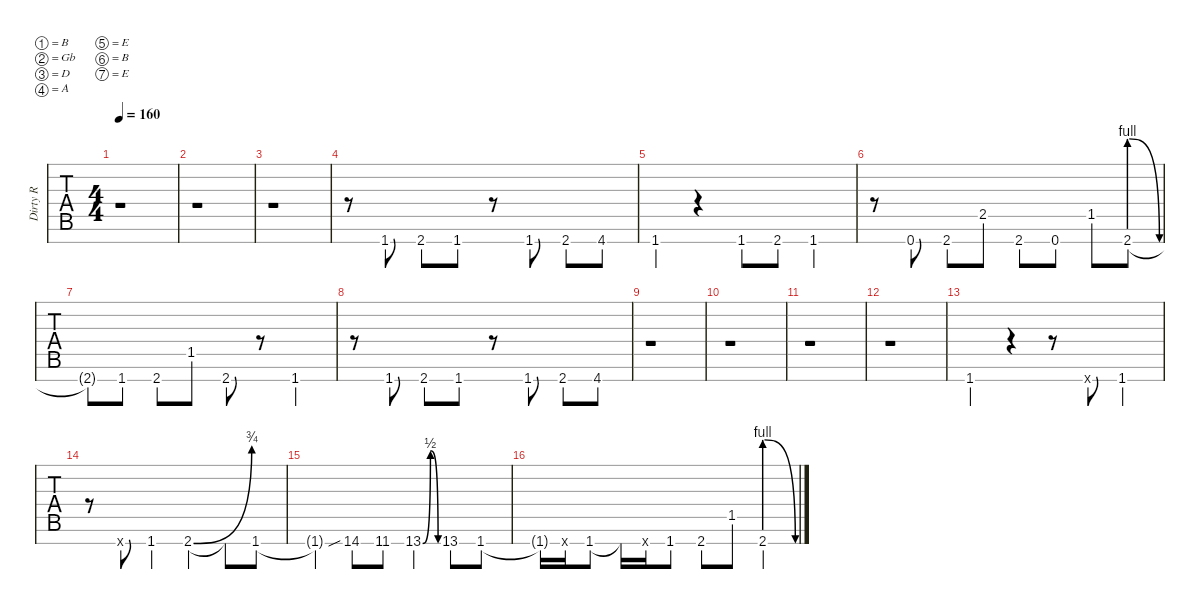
\defaultSystemsLayout 4
\hideDynamics
\bracketExtendMode groupsimilarinstruments
\multiBarRest
\otherSystemsTrackNameOrientation horizontal
\track ("Distortion Guitar R" "Dirty R") {instrument distortionguitar}
\staff {tabs}
\tuning (B3 Gb3 D3 A2 E2 B1 E1)
\ts (4 4)
\tempo 160
\clef g2
\ks c
r.1{dy mf} |
r.1 |
r.1 |
r.8 1.7.8 2.7{acc #}.8 1.7.8 r.8 1.7.8 2.7{acc #}.8 4.7{acc #}.8 |
1.7.4 r.4 1.7.8 2.7{acc #}.8 1.7.4 |
r.8 0.7.8 2.7{acc #}.8 2.5{acc #}.8 2.7{acc #}.8 0.7.8 1.5.8 2.7{be (prebendrelease 0 4 59.4 0)}.8 |
2.7{t acc #}.8 1.7.8 2.7{acc #}.8 1.5.8 2.7{acc #}.8 r.8 1.7.4 |
r.8 1.7.8 2.7{acc #}.8 1.7.8 r.8 1.7.8 2.7{acc #}.8 4.7{acc #}.8 |
r.1 |
r.1 |
r.1 |
r.1 |
1.7.4 r.4 r.8 0.7{x}.8 1.7.4 |
r.8 0.7{x}.8 1.7.4 2.7{be (bend 0 0 45 3) acc #}.4 2.7{t}.8 1.7.8 |
1.7{t}.4 14.7{sib acc #}.8 11.7{acc #}.8 13.7{be (bendrelease 0 0 3.5999999999999996 2 8.4 2 19.8 0)}.4 13.7.8 1.7.8 |
1.7{t}.16 0.7{x}.16 1.7.8 1.7{t}.16 0.7{x}.16 1.7.8 2.7{acc #}.8 1.5.8 2.7{be (prebendrelease 0 4 54.6 0)}.4
